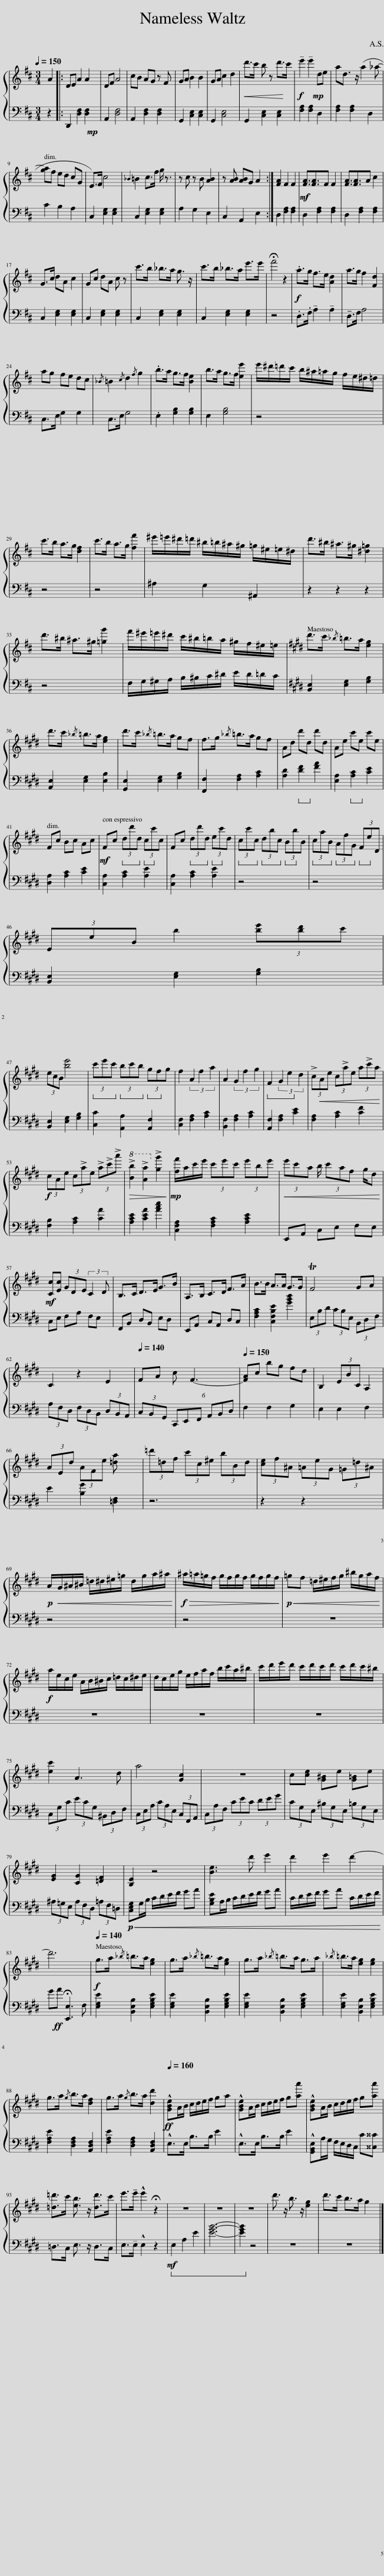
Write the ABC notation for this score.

X:1
%%score { 1 | 2 }
L:1/8
Q:1/4=150
M:3/4
I:linebreak $
K:D
V:1 treble
V:2 bass
V:1
 A2 |: DE A2 A2!mp! | DF A4 | cB AG z F | GA B2 B2 | %5
 GA c2 d2 |!<(! d'>c' b z d'>!<)!c' |!f! !tenuto!e'2 !tenuto!e'2!mp! de | ad3/2 z/ (a2 _a- |$ [ga]f ed cG | %10
 E>)F c4 |{_B} =B2 c>f g/ z3/2 | z c z B [AB]2 | z [AB] [AB]G A2 :| [FA]2 F2 F2 | %15
!mf! [FA]3/2[FA]3/2F F2 | [FA]3/2[FA]3/2A c2 |$ G>c dA c2 | Gc dA c z | c'>b _b>a g3/2 z/ | %20
 c'>b _b>a e'>e' | !fermata!f'4 z2 |!f! .a>g f>e [Ad]2 | a>g f2 [Fd]2 |$ ag fe dc | %25
{/_B} =B2{/c} d2{/f} g2 | .b>a g>f [Be]2 | b>a g>f [ee']2 | e'/^d'/=d'/c'/ b/^a/=a/g/ f/e/^d/=d/ |$ c'>b a>g [df]2 | %30
 c'>b a>g [ff']2 | ^e'/=e'/^d'/=d'/ ^b/=b/^a/^g/ =g/^e/=e/^d/ | d'>^b ^a>^g [^d=g]2 |$ d'>^b ^a>^g [=gg']2 | f'/^e'/=e'/^d'/ c'/^b/=b/a/ ^g/f/^e/=e/ | %35
[K:E] d'>c'{/_b} =b>a [eg]2 |$ d'>c'{/_b} =b>a [eg]2 | d'>c'{/_b} =b>a gf | f>g{/_b} =b>a gf | Ad d'd d'd | %40
 Ae c'e c'e |$ Fc Bc Ac |!mf! Fc (3dd'd (3cc'c | Fc (3dd'd (3ec'd | (3cc'c (3dbc (3BbB | %45
 (3caB (3AfG (3FeD |$ (3EeB b2 (3[be'][bd']c' |$ (3ecB [be']4 | (3c'e'c' (3bc'b (3gfg | f2 (3A2 f2 a2 | %50
 A2 (3G2 f2 g2 | F2 (3G2 e2 d2 | (3!>!c!<(!Ae (3c!>!ae (3a!>!c'a!<)! |$!f! (3cAe (3c!>!ae (3!>!a!>!c'!>!a' |!8va(!!>(! !>![bb']2 !>![aa']2!8va)! !>![gg']2!>)! | %55
!mp! [ff']/a/c'/e'/ (3c'e'c' (3e'be' |!<(! (3e'c'a b/ (3c'af g/d!<)! |$!mf! [Cc][Ec] (3GDE (3:2:2C2 D | B,>C D>E G>B | A,>B, C>D F>A | %60
 B>B A>A G>G | TF4 GA |$ C2 z2 E2 |[Q:1/4=140] FA c F3- |[Q:1/4=150] [FA]c bg fd | %65
 B,2 (3EBC A,2 |$ (3AEd (3AFe [=da] x | (3=d'=df (3c'c^e (3bBd | (3[ce]f^A (3=AeG (3=G=d^A |$!p! A/!<(!G/^A/^B/ =d/^d/^e/=g/ d/g/a/^a/!<)! | %70
!f!!>(! ^a/=a/=g/f/ g/f/g/f/ g/f/g/f/!>)! |!p!!<(! =gf =d/^e/f/g/ ^b/g/a/f/!<)! |$!f! a/e/c/e/ A/B/^B/c/ =d/c/^d/e/ | d/c/e/g/ e/f/a/f/ b/c'/a/^b/ | c'/d'/e'/d'/ c'/d'/c'/d'/ c'/d'/c'/^b/ |$ %75
 [ec']2 A3 d | a4 [Gc]2 | z6 | c[ce] [G^B]e [G=B]e |$ [EG]2 [CG]2 [=DF]2 | %80
 [B,E]2 z4 | [Be]3 d' e'2 | d'2 e'2 d'2- |$ d'6 |[Q:1/4=140]!f! g>a{/_b} =b>a [eg]2 | %85
 g>a{/_b} =b>a [eg]2 | g>a{/_b} =b>a g>a |{/_b} =b>a [eg]2 [eg]2 |$ g>a{/g} b>a [df]2 | g>a{/g} b>a [dd']2 | %90
[Q:1/4=160]!ff! !^![GBe]A/B/ c/d/e/f/ ga | !^![GBe]A/B/ c/d/e/f/ g[aa'] | !^![GBe]A/B/ c/d/e/f/ g[aa'] |$ [=d=d']>c' [eb]3/2 z/ [dd']>c' | e'>!tenuto!e' !^!e'2 !fermata!z2 | %95
 z6 | z6 | z6 | d'3/2 z/ b3/2 z/ [eg]2 | d'>c' b>a g2 |] %100
V:2
 z2 |: D,,2 [D,F,]2 [D,F,]2 | A,,2 [D,F,]4 | A,,2 [D,F,]2 [D,F,]2 | G,,2 [C,E,]2 [C,E,]2 | %5
 G,,2 [C,E,]4 | G,,2 [C,E,]2 [C,E,]2 | [F,A,]2 [F,A,]2 D,2 | [F,A,]2 [F,A,]2 D,2 |$ C2 B,2 A,2 | %10
 C,2 [E,G,]2 [E,G,]2 | C,2 [E,G,]2 [E,G,]2 | A,2 G,2 E,2 | C,2 A,,2 E,2 :| D,2 [F,A,]2 [F,A,]2 | %15
 D,2 [F,A,]2 [F,A,]2 | D,2 [F,A,]2 [F,A,]2 |$ C,2 [E,G,]2 [E,G,]2 | C,2 [E,G,]2 [E,G,]2 | C,2 [E,G,]2 [E,G,]2 | %20
 C,2 [E,G,]2 [E,G,]2 | z4 x2 | .D,>.F, !tenuto!A,2 !tenuto!A,2 | !tenuto!D,>F, A,4 |$ C,>E, G,2 G,2 | %25
 C,>E, G,4 | .E,2 [G,B,]2 [G,B,]2 | E,2 [G,B,]4 | z4 x2 |$ z4 x2 | %30
 z4 x2 | ^A,2 G,2 ^A,,2 | z2 z2 z2 |$ z4 x2 | F,/G,/^G,/A,/ B,/^B,/C/^D/ E/D/=D/C/ | %35
[K:E] [B,,E,]2 [E,G,]2 [G,B,]2 |$ [A,,E,]2 [E,G,]2 [E,B,]2 | [G,,E,]2 [E,G,]2 [G,B,]2 | [F,,F,]2 [F,A,]2 [A,C]2 | [A,D]2!ped! [DF]2!ped-up! [FA]2 | %40
 [E,A,]2!ped! [A,C]2!ped-up! [CE]2 |$ [D,A,]2 [A,C]2 [CE]2 | [C,A,]2!ped! [A,C]2!ped-up!!ped! [A,E]2!ped-up! | [C,A,]2!ped! [A,C]2!ped-up!!ped! [A,E]2!ped-up! |!ped! z4!ped-up!!ped!!ped-up!!ped! x2!ped-up! | %45
!ped! z4!ped-up!!ped!!ped-up!!ped! x2!ped-up! |$ [B,,E,]2 [E,G,]2 [G,B,]2 |$ [B,,E,]2 [E,G,]2 [G,B,]2 |!ped! [C,C]2!ped-up!!ped! [A,,A,]2!ped-up!!ped! [A,,F,]2!ped-up! | [C,F,]2 [F,A,]2 [A,C]2 | %50
 [B,,F,]2 [F,A,]2 [A,C]2 |!ped! [A,,F,]2 [F,A,]2 [CE]2!ped-up! | [F,A,]2 [A,C]2 [CF]2 |$ [F,B,]2 [A,C]2 [CA]2 | [A,CE]2 [CEA]2 [Ace]2 | %55
 [C,F,A,]2 [F,A,C]2 [A,CE]2 | E,,A,, C,E, F,E, |$ C,E, F,A, F,E, | F,,B,, D,B,, E,D, | E,,A,, C,A,, D,C, | %60
 [F,A,C]2 [C,F,B,E]2 [GBd]2 | (3E,B,D (3CB,E, (3B,,D,F, |$ (3A,F,D, (3F,D,B,, (3D,B,,A,, | (3C,B,,G,, (6:4:6C,,E,,F,, A,,B,,D, | F,2 F,2 G,2 | %65
 E,2 E,2 F,2 |$ E2 [B,G]2 [=D,F,]2 | z6 | z2 z2 x2 |$ z4 x2 | %70
 z4 x2 | z6 |$ z6 | z6 | z6 |$ %75
 (3C,G,C (3ECG, (3^B,,D,F, | (3C,E,A, (3CA,E, (3C,F,,A,, | (3C,A,F, (3CEC (3DEG | (3CG,E, (3^B,G,E, (3=B,G,E, |$ (3^A,=G,E, (3A,F,D, (3=A,F,=D, | %80
!p!!<(! [C,E,G,]G,/B,/ C/D/E/F/ GA!<)! | [G,B,E]A,/B,/ C/D/E/F/ GA | C/D/E/F/ GA C/D/E/F/ |$ G!ff!A !fermata![E,,E,]3 F, | [E,G,E]2 [B,,E,B,]2 [E,G,B,E]2 | %85
 [E,G,E]2 [B,,E,B,]2 [E,G,B,E]2 | [E,G,E]2 [B,,E,B,]2 [E,G,B,E]2 | [E,G,E]2 [B,,E,B,]2 [E,G,B,E]2 |$ [F,A,E]2 [D,F,A,]2 [A,,D,F,]2 | [F,A,E]2 [D,F,A,]2 [A,,D,F,]2 | %90
 !^!E,>E, B,>B, E2 | !^!E,>E, B,>B, E2 | !^![G,,B,,E,]A,/G,/ F,/E,/D,/C,/ C[^^C,^^C] |$ =D,>C, E,3/2 z/ D,>C, | E,>!tenuto!E, !^!E,2 z2 | %95
!mf!!ped! E,2 A,2 E2!ped-up! | [EGB]6- | [EGB]2 z4 | z6 | z6 |] %100
